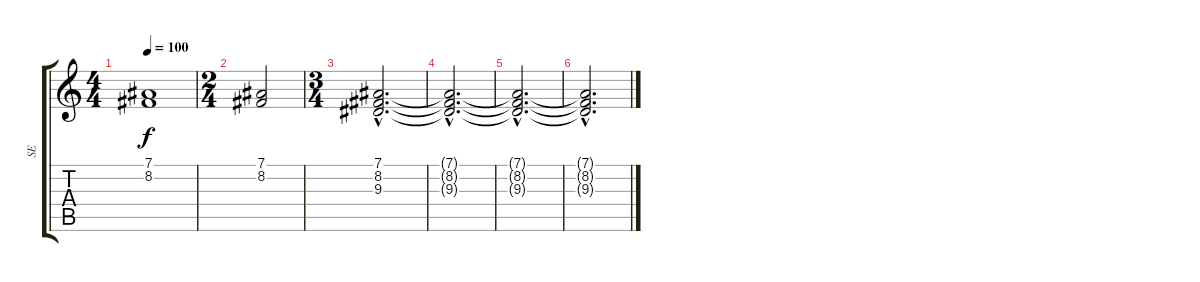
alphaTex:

\track ("SE" "SE") {instrument stringensemble1}
\staff {score tabs}
\tuning (Eb4 Bb3 Gb3 Db3 Ab2 Eb2) {hide}
\ts (4 4)
\tempo 100
\clef g2
\ks c
(7.1 8.2).1{dy f} |
\ts (2 4)
(7.1 8.2).2 |
\ts (3 4)
(7.1{hac} 8.2{hac} 9.3{hac}).2{d volume 9} |
(7.1{hac t} 8.2{hac t} 9.3{hac t}).2{d} |
(7.1{hac t} 8.2{hac t} 9.3{hac t}).2{d volume 0} |
(7.1{hac t} 8.2{hac t} 9.3{hac t}).2{d}
